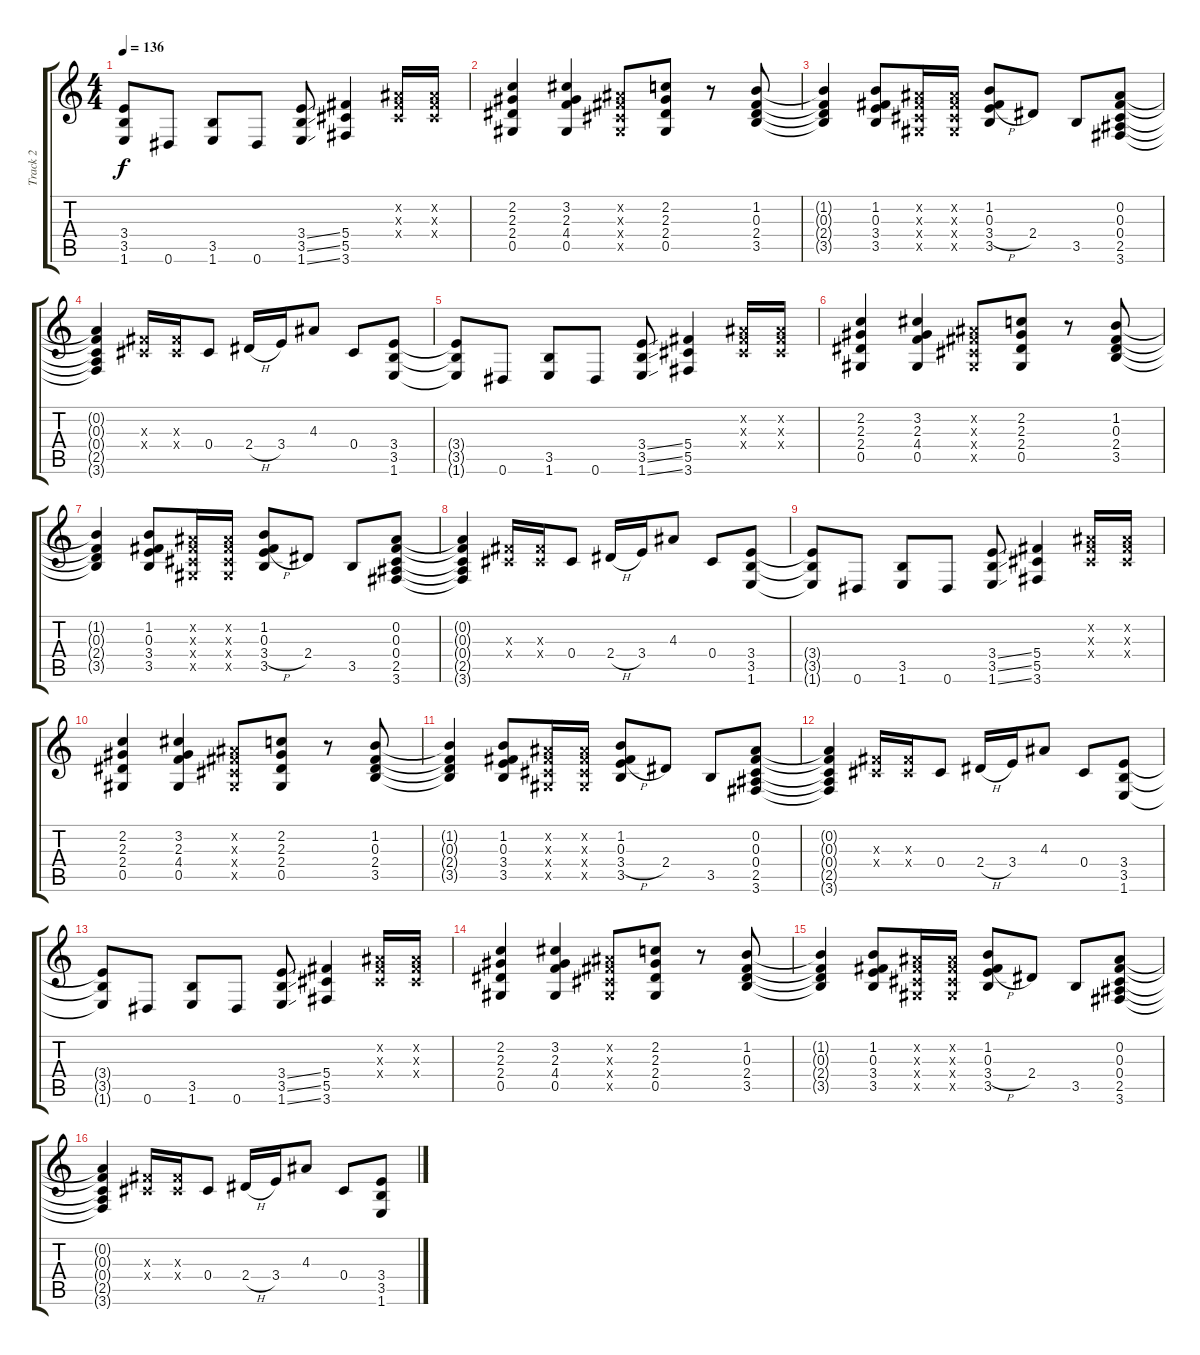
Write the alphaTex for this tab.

\track ("Track 2" "Track 2") {instrument overdrivenguitar}
\staff {score tabs}
\tuning (Eb4 Bb3 Gb3 Db3 Ab2 Eb2) {hide}
\ts (4 4)
\tempo 136
\clef g2
\ks c
(3.4{t} 3.5{t} 1.6{t}).8{dy f} 0.6.8 (3.5 1.6).8 0.6.8 (3.4{ss} 3.5{ss} 1.6{ss}).8 (5.4 5.5 3.6).4 (0.2{x} 0.3{x} 0.4{x}).16 (0.2{x} 0.3{x} 0.4{x}).16 |
(2.2 2.3 2.4 0.5).4 (3.2 2.3 4.4 0.5).4 (0.2{x} 0.3{x} 0.4{x} 0.5{x}).8 (2.2 2.3 2.4 0.5).8 r.8 (1.2 0.3 2.4 3.5).8 |
(1.2{t} 0.3{t} 2.4{t} 3.5{t}).4 (1.2 0.3 3.4 3.5).8 (0.2{x} 0.3{x} 0.4{x} 0.5{x}).16 (0.2{x} 0.3{x} 0.4{x} 0.5{x}).16 (1.2 0.3 3.4{h} 3.5).8 2.4.8 3.5.8 (0.2 0.3 0.4 2.5 3.6).8 |
(0.2{t} 0.3{t} 0.4{t} 2.5{t} 3.6{t}).4 (0.3{x} 0.4{x}).16 (0.3{x} 0.4{x}).16 0.4.8 2.4{h}.16 3.4.16 4.3.8 0.4.8 (3.4 3.5 1.6).8 |
(3.4{t} 3.5{t} 1.6{t}).8 0.6.8 (3.5 1.6).8 0.6.8 (3.4{ss} 3.5{ss} 1.6{ss}).8 (5.4 5.5 3.6).4 (0.2{x} 0.3{x} 0.4{x}).16 (0.2{x} 0.3{x} 0.4{x}).16 |
(2.2 2.3 2.4 0.5).4 (3.2 2.3 4.4 0.5).4 (0.2{x} 0.3{x} 0.4{x} 0.5{x}).8 (2.2 2.3 2.4 0.5).8 r.8 (1.2 0.3 2.4 3.5).8 |
(1.2{t} 0.3{t} 2.4{t} 3.5{t}).4 (1.2 0.3 3.4 3.5).8 (0.2{x} 0.3{x} 0.4{x} 0.5{x}).16 (0.2{x} 0.3{x} 0.4{x} 0.5{x}).16 (1.2 0.3 3.4{h} 3.5).8 2.4.8 3.5.8 (0.2 0.3 0.4 2.5 3.6).8 |
(0.2{t} 0.3{t} 0.4{t} 2.5{t} 3.6{t}).4 (0.3{x} 0.4{x}).16 (0.3{x} 0.4{x}).16 0.4.8 2.4{h}.16 3.4.16 4.3.8 0.4.8 (3.4 3.5 1.6).8 |
(3.4{t} 3.5{t} 1.6{t}).8 0.6.8 (3.5 1.6).8 0.6.8 (3.4{ss} 3.5{ss} 1.6{ss}).8 (5.4 5.5 3.6).4 (0.2{x} 0.3{x} 0.4{x}).16 (0.2{x} 0.3{x} 0.4{x}).16 |
(2.2 2.3 2.4 0.5).4 (3.2 2.3 4.4 0.5).4 (0.2{x} 0.3{x} 0.4{x} 0.5{x}).8 (2.2 2.3 2.4 0.5).8 r.8 (1.2 0.3 2.4 3.5).8 |
(1.2{t} 0.3{t} 2.4{t} 3.5{t}).4 (1.2 0.3 3.4 3.5).8 (0.2{x} 0.3{x} 0.4{x} 0.5{x}).16 (0.2{x} 0.3{x} 0.4{x} 0.5{x}).16 (1.2 0.3 3.4{h} 3.5).8 2.4.8 3.5.8 (0.2 0.3 0.4 2.5 3.6).8 |
(0.2{t} 0.3{t} 0.4{t} 2.5{t} 3.6{t}).4 (0.3{x} 0.4{x}).16 (0.3{x} 0.4{x}).16 0.4.8 2.4{h}.16 3.4.16 4.3.8 0.4.8 (3.4 3.5 1.6).8 |
(3.4{t} 3.5{t} 1.6{t}).8 0.6.8 (3.5 1.6).8 0.6.8 (3.4{ss} 3.5{ss} 1.6{ss}).8 (5.4 5.5 3.6).4 (0.2{x} 0.3{x} 0.4{x}).16 (0.2{x} 0.3{x} 0.4{x}).16 |
(2.2 2.3 2.4 0.5).4 (3.2 2.3 4.4 0.5).4 (0.2{x} 0.3{x} 0.4{x} 0.5{x}).8 (2.2 2.3 2.4 0.5).8 r.8 (1.2 0.3 2.4 3.5).8 |
(1.2{t} 0.3{t} 2.4{t} 3.5{t}).4 (1.2 0.3 3.4 3.5).8 (0.2{x} 0.3{x} 0.4{x} 0.5{x}).16 (0.2{x} 0.3{x} 0.4{x} 0.5{x}).16 (1.2 0.3 3.4{h} 3.5).8 2.4.8 3.5.8 (0.2 0.3 0.4 2.5 3.6).8 |
(0.2{t} 0.3{t} 0.4{t} 2.5{t} 3.6{t}).4 (0.3{x} 0.4{x}).16 (0.3{x} 0.4{x}).16 0.4.8 2.4{h}.16 3.4.16 4.3.8 0.4.8 (3.4 3.5 1.6).8
